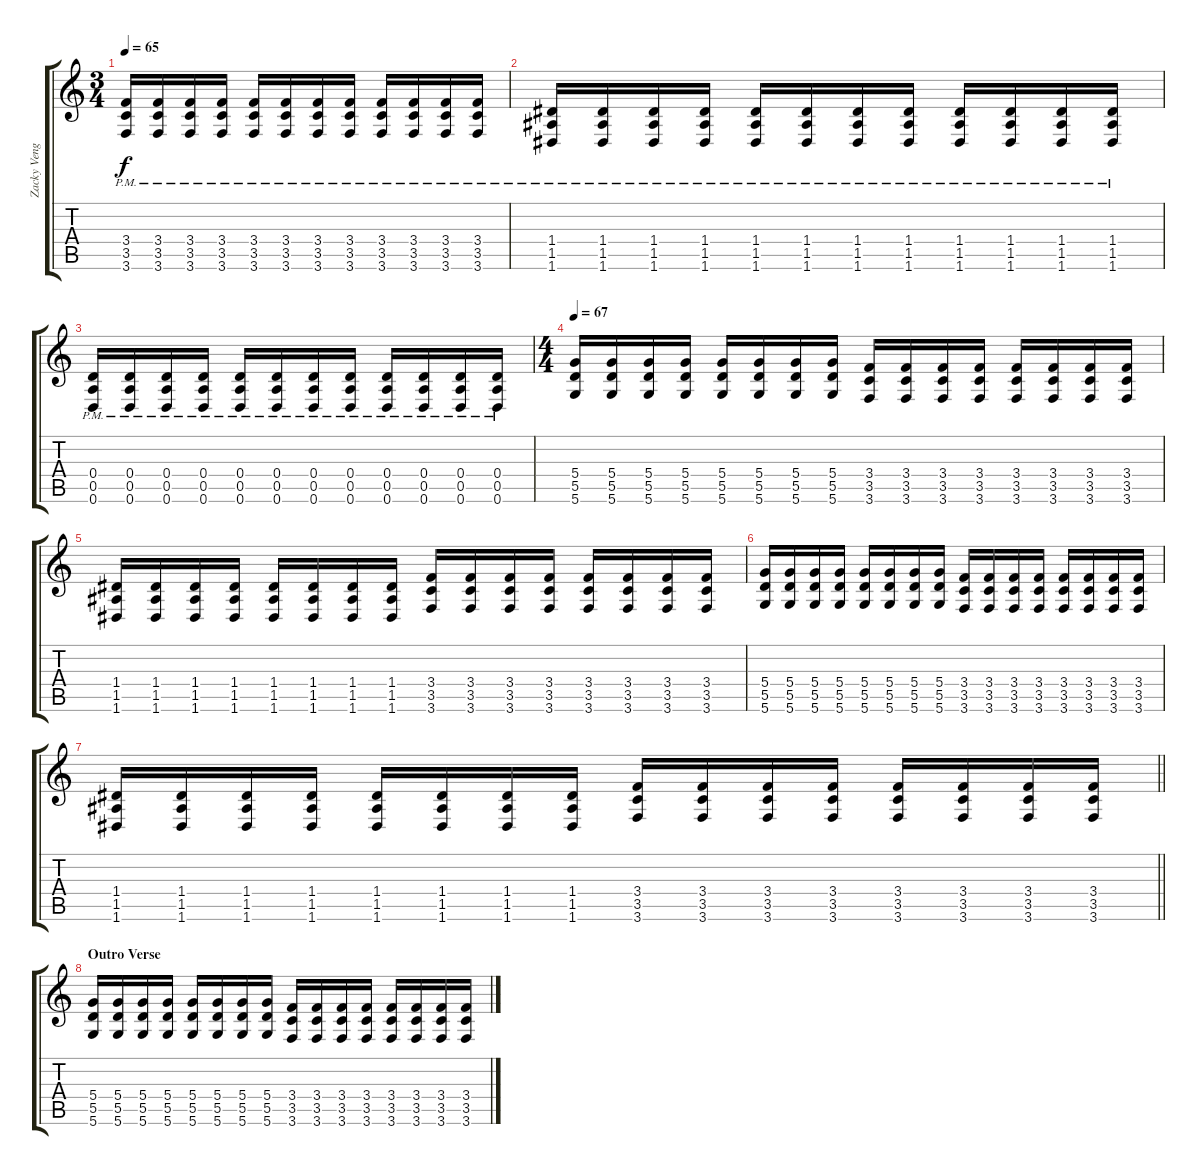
\track ("Zacky Vengence" "Zacky Veng") {instrument distortionguitar}
\staff {score tabs}
\tuning (E4 B3 G3 D3 A2 D2) {hide}
\ts (3 4)
\tempo 65
\clef g2
\ks c
(3.4{pm} 3.5{pm} 3.6{pm}).16{dy f} (3.4{pm} 3.5{pm} 3.6{pm}).16 (3.4{pm} 3.5{pm} 3.6{pm}).16 (3.4{pm} 3.5{pm} 3.6{pm}).16 (3.4{pm} 3.5{pm} 3.6{pm}).16 (3.4{pm} 3.5{pm} 3.6{pm}).16 (3.4{pm} 3.5{pm} 3.6{pm}).16 (3.4{pm} 3.5{pm} 3.6{pm}).16 (3.4{pm} 3.5{pm} 3.6{pm}).16 (3.4{pm} 3.5{pm} 3.6{pm}).16 (3.4{pm} 3.5{pm} 3.6{pm}).16 (3.4{pm} 3.5{pm} 3.6{pm}).16 |
(1.4{pm} 1.5{pm} 1.6).16{volume 12} (1.4{pm} 1.5{pm} 1.6{pm}).16 (1.4{pm} 1.5{pm} 1.6{pm}).16 (1.4{pm} 1.5{pm} 1.6{pm}).16 (1.4{pm} 1.5{pm} 1.6{pm}).16 (1.4{pm} 1.5{pm} 1.6{pm}).16 (1.4{pm} 1.5{pm} 1.6{pm}).16 (1.4{pm} 1.5{pm} 1.6{pm}).16 (1.4{pm} 1.5{pm} 1.6{pm}).16 (1.4{pm} 1.5{pm} 1.6{pm}).16 (1.4{pm} 1.5{pm} 1.6{pm}).16 (1.4{pm} 1.5{pm} 1.6{pm}).16 |
(0.4{pm} 0.5{pm} 0.6{pm}).16 (0.4{pm} 0.5 0.6{pm}).16 (0.4{pm} 0.5{pm} 0.6{pm}).16 (0.4{pm} 0.5{pm} 0.6{pm}).16 (0.4{pm} 0.5{pm} 0.6{pm}).16 (0.4{pm} 0.5{pm} 0.6{pm}).16 (0.4{pm} 0.5{pm} 0.6{pm}).16 (0.4{pm} 0.5{pm} 0.6{pm}).16 (0.4{pm} 0.5{pm} 0.6{pm}).16 (0.4{pm} 0.5{pm} 0.6{pm}).16 (0.4{pm} 0.5{pm} 0.6{pm}).16 (0.4{pm} 0.5{pm} 0.6{pm}).16 |
\ts (4 4)
\tempo 67
(5.4 5.5 5.6).16{volume 13} (5.4 5.5 5.6).16 (5.4 5.5 5.6).16 (5.4 5.5 5.6).16 (5.4 5.5 5.6).16 (5.4 5.5 5.6).16 (5.4 5.5 5.6).16 (5.4 5.5 5.6).16 (3.4 3.5 3.6).16 (3.4 3.5 3.6).16 (3.4 3.5 3.6).16 (3.4 3.5 3.6).16 (3.4 3.5 3.6).16 (3.4 3.5 3.6).16 (3.4 3.5 3.6).16 (3.4 3.5 3.6).16 |
(1.4 1.5 1.6).16 (1.4 1.5 1.6).16 (1.4 1.5 1.6).16 (1.4 1.5 1.6).16 (1.4 1.5 1.6).16 (1.4 1.5 1.6).16 (1.4 1.5 1.6).16 (1.4 1.5 1.6).16 (3.4 3.5 3.6).16 (3.4 3.5 3.6).16 (3.4 3.5 3.6).16 (3.4 3.5 3.6).16 (3.4 3.5 3.6).16 (3.4 3.5 3.6).16 (3.4 3.5 3.6).16 (3.4 3.5 3.6).16 |
(5.4 5.5 5.6).16{volume 15} (5.4 5.5 5.6).16 (5.4 5.5 5.6).16 (5.4 5.5 5.6).16 (5.4 5.5 5.6).16 (5.4 5.5 5.6).16 (5.4 5.5 5.6).16 (5.4 5.5 5.6).16 (3.4 3.5 3.6).16 (3.4 3.5 3.6).16 (3.4 3.5 3.6).16 (3.4 3.5 3.6).16 (3.4 3.5 3.6).16 (3.4 3.5 3.6).16 (3.4 3.5 3.6).16 (3.4 3.5 3.6).16 |
\barLineRight lightlight
(1.4 1.5 1.6).16 (1.4 1.5 1.6).16 (1.4 1.5 1.6).16 (1.4 1.5 1.6).16 (1.4 1.5 1.6).16 (1.4 1.5 1.6).16 (1.4 1.5 1.6).16 (1.4 1.5 1.6).16 (3.4 3.5 3.6).16 (3.4 3.5 3.6).16 (3.4 3.5 3.6).16 (3.4 3.5 3.6).16 (3.4 3.5 3.6).16 (3.4 3.5 3.6).16 (3.4 3.5 3.6).16 (3.4 3.5 3.6).16 |
\section ("" "Outro Verse")
(5.4 5.5 5.6).16{volume 15} (5.4 5.5 5.6).16 (5.4 5.5 5.6).16 (5.4 5.5 5.6).16 (5.4 5.5 5.6).16 (5.4 5.5 5.6).16 (5.4 5.5 5.6).16 (5.4 5.5 5.6).16 (3.4 3.5 3.6).16 (3.4 3.5 3.6).16 (3.4 3.5 3.6).16 (3.4 3.5 3.6).16 (3.4 3.5 3.6).16 (3.4 3.5 3.6).16 (3.4 3.5 3.6).16 (3.4 3.5 3.6).16
